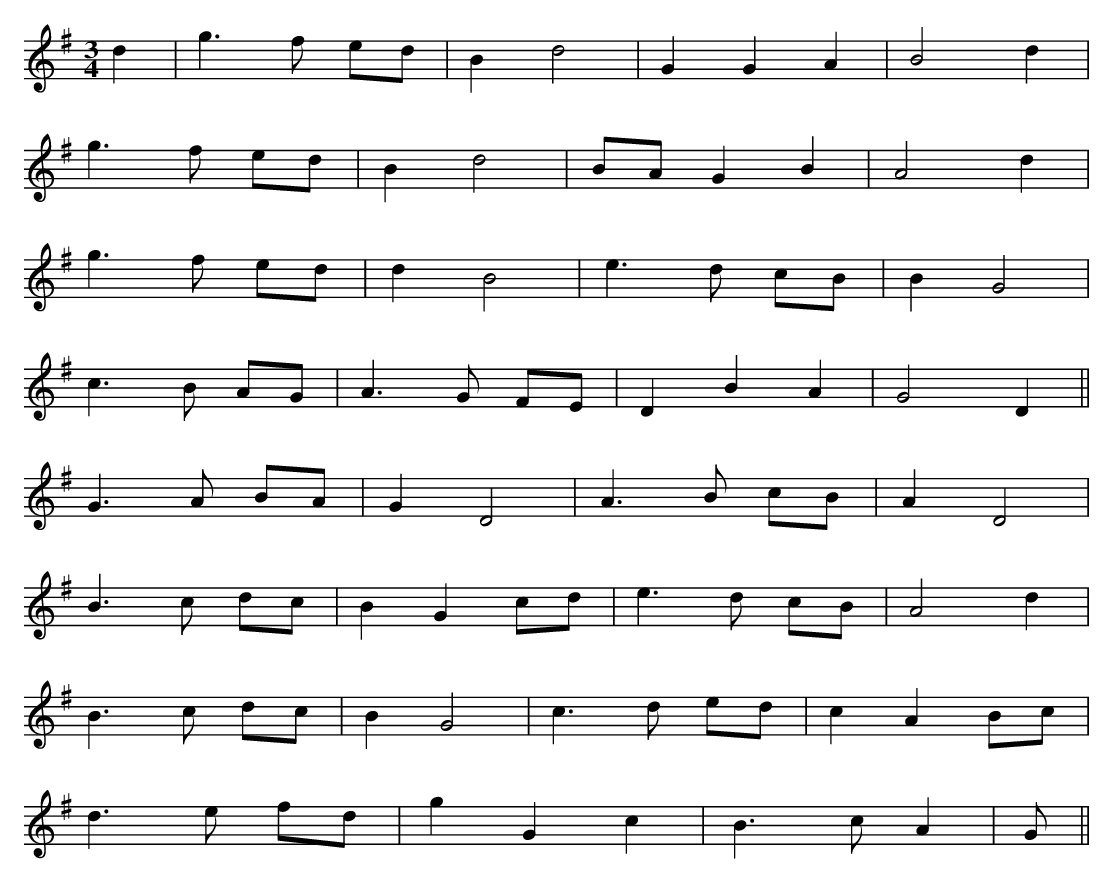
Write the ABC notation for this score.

X:1
M:3/4
K:G
d2|g3 f ed|B2 d4|G2 G2 A2|B4 d2|
g3 f ed|B2 d4|BA G2 B2|A4 d2|
g3 f ed|d2 B4|e3 d cB|B2 G4|
c3 B AG|A3 G FE|D2 B2 A2|G4 D2||
G3 A BA|G2 D4|A3 B cB|A2 D4|
B3 c dc|B2 G2 cd|e3 d cB|A4 d2|
B3 c dc|B2 G4|c3 d ed|c2 A2 Bc|
d3 e fd|g2 G2 c2|B3 c A2|G||
